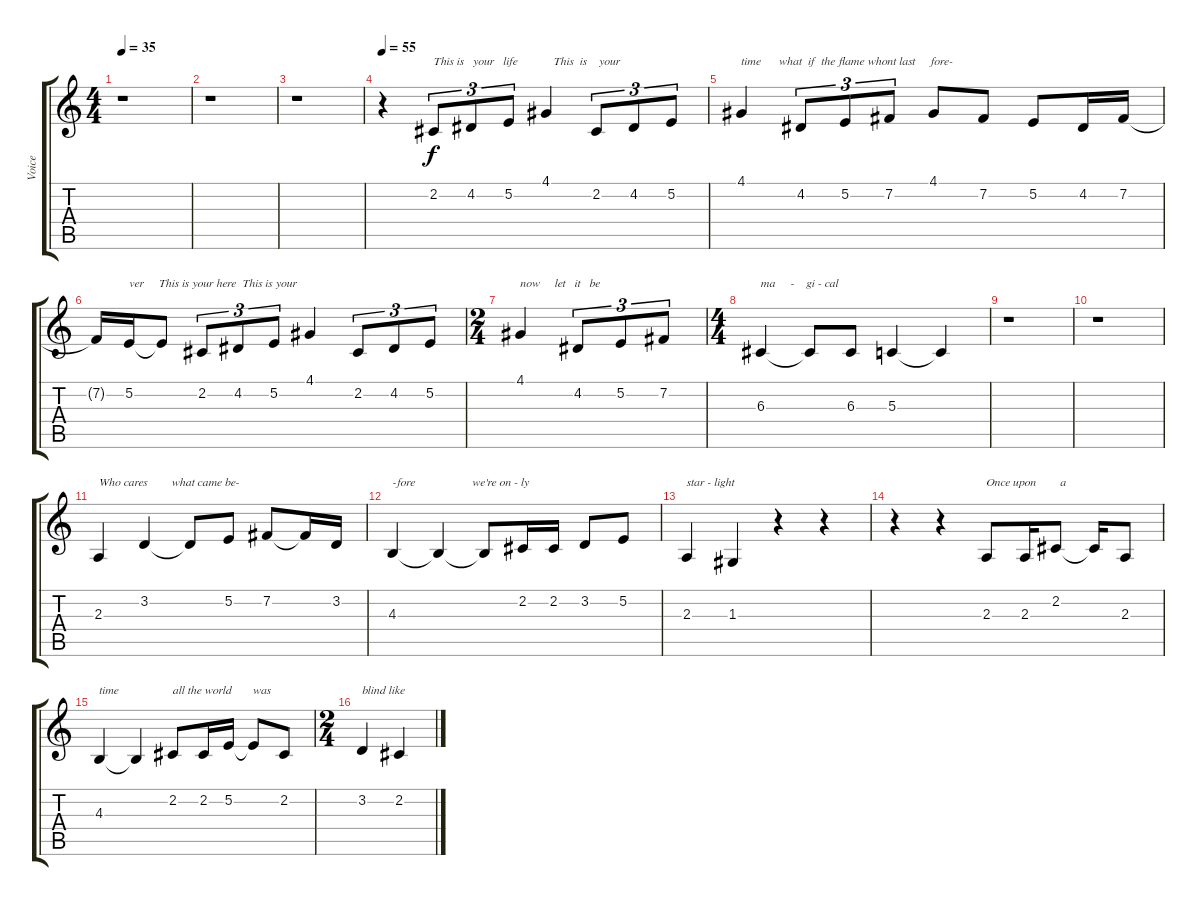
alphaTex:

\track ("Voice" "Voice") {instrument violin}
\staff {score tabs}
\tuning (E4 B3 G3 D3 A2 D2) {hide}
\ts (4 4)
\tempo 35
\clef g2
\ks c
r.1{dy f} |
r.1 |
r.1 |
\tempo 55
r.4 2.2.8{tu (3 2) txt "This is   your   life            This  is    your"} 4.2.8{tu (3 2)} 5.2.8{tu (3 2)} 4.1.4 2.2.8{tu (3 2)} 4.2.8{tu (3 2)} 5.2.8{tu (3 2)} |
4.1.4{txt "time      what  if  the flame whont last     fore-"} 4.2.8{tu (3 2)} 5.2.8{tu (3 2)} 7.2.8{tu (3 2)} 4.1.8 7.2.8 5.2.8 4.2.16 7.2.16 |
7.2{t}.16 5.2.16{txt "ver     This is your here  This is your"} 5.2{t}.8 2.2.8{tu (3 2)} 4.2.8{tu (3 2)} 5.2.8{tu (3 2)} 4.1.4 2.2.8{tu (3 2)} 4.2.8{tu (3 2)} 5.2.8{tu (3 2)} |
\ts (2 4)
4.1.4{txt "now     let   it   be"} 4.2.8{tu (3 2)} 5.2.8{tu (3 2)} 7.2.8{tu (3 2)} |
\ts (4 4)
6.3.4{txt "ma     -    gi - cal"} 6.3{t}.8 6.3.8 5.3.4 5.3{t}.4 |
r.1 |
r.1 |
2.3.4{txt "Who cares        what came be-"} 3.2.4 3.2{t}.8 5.2.8 7.2.8 7.2{t}.16 3.2.16 |
4.3.4{txt "-fore                   we're on - ly"} 4.3{t}.4 4.3{t}.8 2.2.16 2.2.16 3.2.8 5.2.8 |
2.3.4{txt "star - light"} 1.3.4 r.4 r.4 |
r.4 r.4 2.3.8{txt "Once upon        a"} 2.3.16 2.2.8 2.2{t}.16 2.3.8 |
4.3.4{txt "time                  all the world       was"} 4.3{t}.4 2.2.8 2.2.16 5.2.16 5.2{t}.8 2.2.8 |
\ts (2 4)
3.2.4{txt "blind like"} 2.2.4
